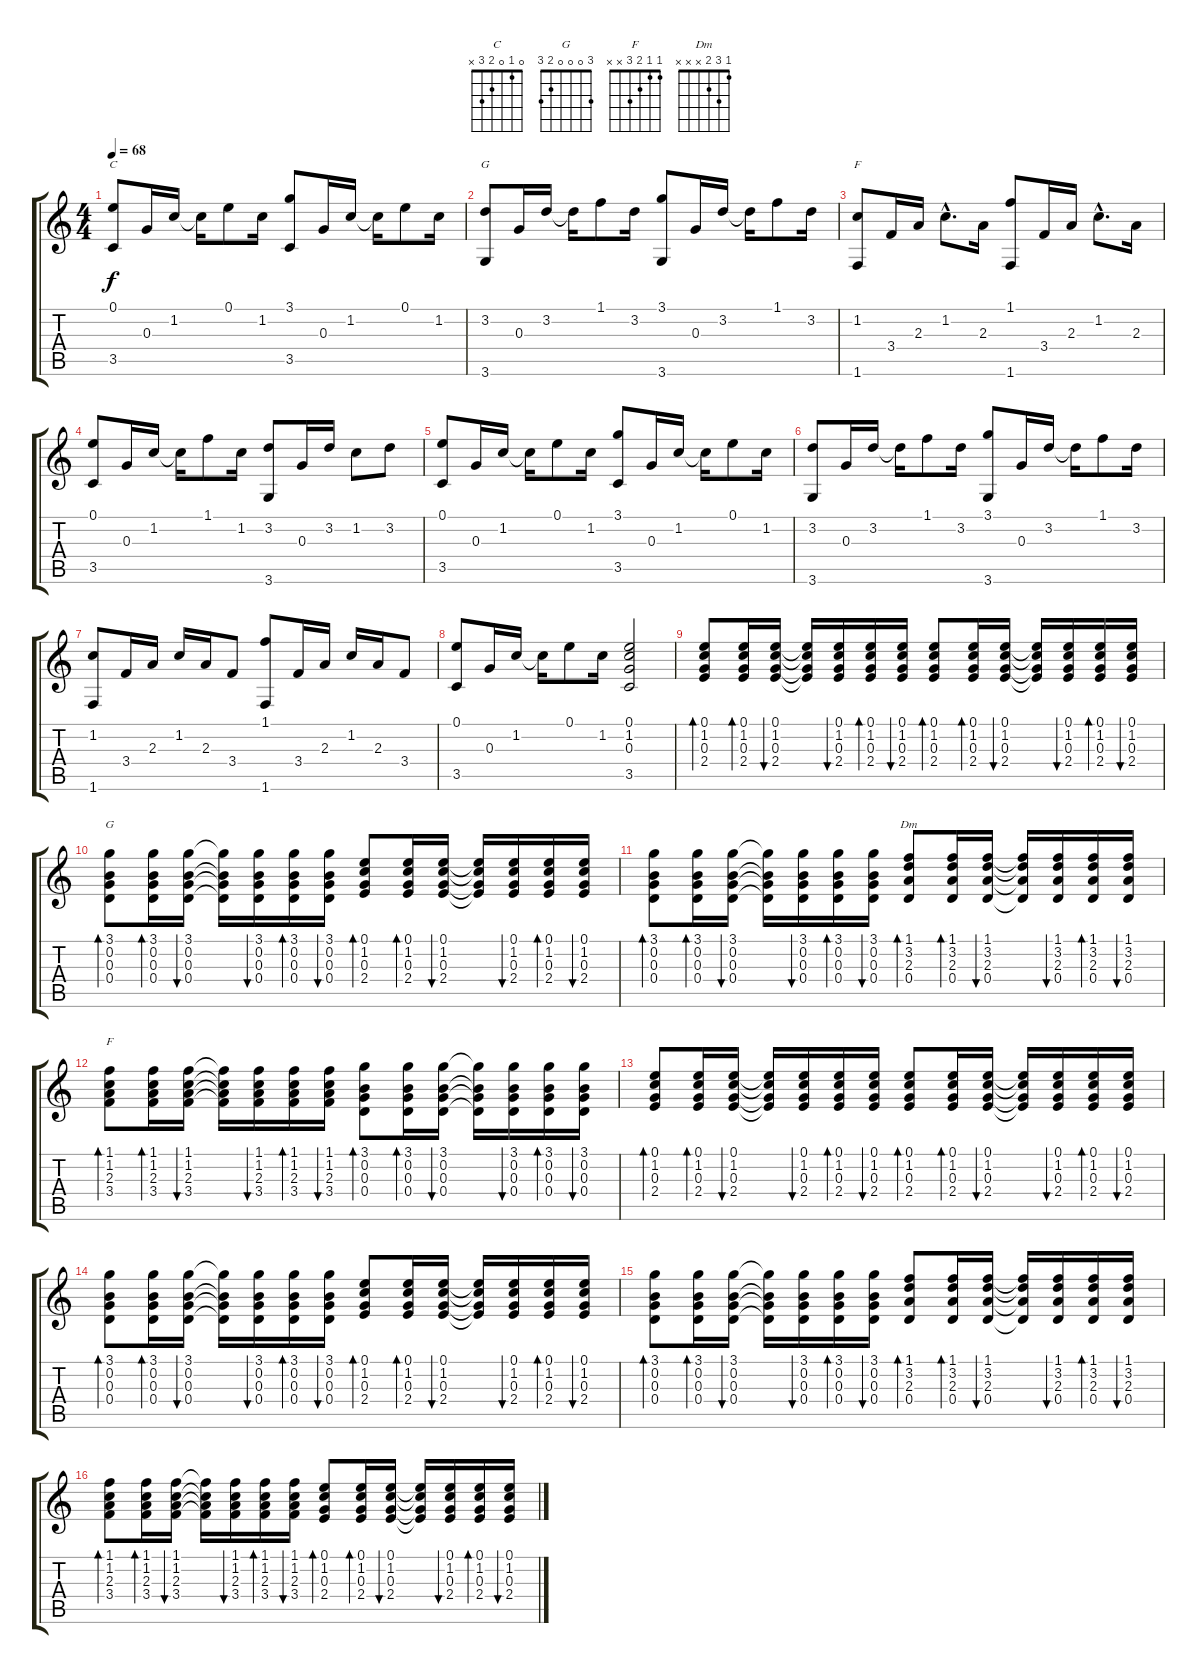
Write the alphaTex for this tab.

\track "" {instrument electricguitarclean}
\staff {score tabs}
\tuning (E4 B3 G3 D3 A2 E2) {hide}
\chord ("C" 0 1 0 2 3 x)
\chord ("G" x 3 x x 2 3)
\chord ("F" 1 x 2 3 3 1)
\chord ("G" 3 0 0 0 2 3)
\chord ("Dm" 1 3 2 x x x)
\chord ("F" 1 1 2 3 x x)
\ts (4 4)
\tempo 68
\clef g2
\ks c
(0.1 3.5).8{ch "C" dy f} 0.3.16 1.2.16 1.2{t}.16 0.1.8 1.2.16 (3.1 3.5).8 0.3.16 1.2.16 1.2{t}.16 0.1.8 1.2.16 |
(3.2 3.6).8{ch "G"} 0.3.16 3.2.16 3.2{t}.16 1.1.8 3.2.16 (3.1 3.6).8 0.3.16 3.2.16 3.2{t}.16 1.1.8 3.2.16 |
(1.2 1.6).8{ch "F"} 3.4.16 2.3.16 1.2{hac}.8{d} 2.3.16 (1.1 1.6).8 3.4.16 2.3.16 1.2{hac}.8{d} 2.3.16 |
(0.1 3.5).8 0.3.16 1.2.16 1.2{t}.16 1.1.8 1.2.16 (3.2 3.6).8 0.3.16 3.2.16 1.2.8 3.2.8 |
(0.1 3.5).8 0.3.16 1.2.16 1.2{t}.16 0.1.8 1.2.16 (3.1 3.5).8 0.3.16 1.2.16 1.2{t}.16 0.1.8 1.2.16 |
(3.2 3.6).8 0.3.16 3.2.16 3.2{t}.16 1.1.8 3.2.16 (3.1 3.6).8 0.3.16 3.2.16 3.2{t}.16 1.1.8 3.2.16 |
(1.2 1.6).8 3.4.16 2.3.16 1.2.16 2.3.16 3.4.8 (1.1 1.6).8 3.4.16 2.3.16 1.2.16 2.3.16 3.4.8 |
(0.1 3.5).8 0.3.16 1.2.16 1.2{t}.16 0.1.8 1.2.16 (0.1 1.2 0.3 3.5).2 |
(0.1 1.2 0.3 2.4).8{bd 30} (0.1 1.2 0.3 2.4).16{bd 30} (0.1 1.2 0.3 2.4).16{bu 30} (0.1{t} 1.2{t} 0.3{t} 2.4{t}).16 (0.1 1.2 0.3 2.4).16{bu 30} (0.1 1.2 0.3 2.4).16{bd 30} (0.1 1.2 0.3 2.4).16{bu 30} (0.1 1.2 0.3 2.4).8{bd 30} (0.1 1.2 0.3 2.4).16{bd 30} (0.1 1.2 0.3 2.4).16{bu 30} (0.1{t} 1.2{t} 0.3{t} 2.4{t}).16 (0.1 1.2 0.3 2.4).16{bu 30} (0.1 1.2 0.3 2.4).16{bd 30} (0.1 1.2 0.3 2.4).16{bu 30} |
(3.1 0.2 0.3 0.4).8{bd 30 ch "G"} (3.1 0.2 0.3 0.4).16{bd 30} (3.1 0.2 0.3 0.4).16{bu 30} (3.1{t} 0.2{t} 0.3{t} 0.4{t}).16 (3.1 0.2 0.3 0.4).16{bu 30} (3.1 0.2 0.3 0.4).16{bd 30} (3.1 0.2 0.3 0.4).16{bu 30} (0.1 1.2 0.3 2.4).8{bd 30} (0.1 1.2 0.3 2.4).16{bd 30} (0.1 1.2 0.3 2.4).16{bu 30} (0.1{t} 1.2{t} 0.3{t} 2.4{t}).16 (0.1 1.2 0.3 2.4).16{bu 30} (0.1 1.2 0.3 2.4).16{bd 30} (0.1 1.2 0.3 2.4).16{bu 30} |
(3.1 0.2 0.3 0.4).8{bd 30} (3.1 0.2 0.3 0.4).16{bd 30} (3.1 0.2 0.3 0.4).16{bu 30} (3.1{t} 0.2{t} 0.3{t} 0.4{t}).16 (3.1 0.2 0.3 0.4).16{bu 30} (3.1 0.2 0.3 0.4).16{bd 30} (3.1 0.2 0.3 0.4).16{bu 30} (1.1 3.2 2.3 0.4).8{bd 30 ch "Dm"} (1.1 3.2 2.3 0.4).16{bd 30} (1.1 3.2 2.3 0.4).16{bu 30} (1.1{t} 3.2{t} 2.3{t} 0.4{t}).16 (1.1 3.2 2.3 0.4).16{bu 30} (1.1 3.2 2.3 0.4).16{bd 30} (1.1 3.2 2.3 0.4).16{bu 30} |
(1.1 1.2 2.3 3.4).8{bd 30 ch "F"} (1.1 1.2 2.3 3.4).16{bd 30} (1.1 1.2 2.3 3.4).16{bu 30} (1.1{t} 1.2{t} 2.3{t} 3.4{t}).16 (1.1 1.2 2.3 3.4).16{bu 30} (1.1 1.2 2.3 3.4).16{bd 30} (1.1 1.2 2.3 3.4).16{bu 30} (3.1 0.2 0.3 0.4).8{bd 30} (3.1 0.2 0.3 0.4).16{bd 30} (3.1 0.2 0.3 0.4).16{bu 30} (3.1{t} 0.2{t} 0.3{t} 0.4{t}).16 (3.1 0.2 0.3 0.4).16{bu 30} (3.1 0.2 0.3 0.4).16{bd 30} (3.1 0.2 0.3 0.4).16{bu 30} |
(0.1 1.2 0.3 2.4).8{bd 30} (0.1 1.2 0.3 2.4).16{bd 30} (0.1 1.2 0.3 2.4).16{bu 30} (0.1{t} 1.2{t} 0.3{t} 2.4{t}).16 (0.1 1.2 0.3 2.4).16{bu 30} (0.1 1.2 0.3 2.4).16{bd 30} (0.1 1.2 0.3 2.4).16{bu 30} (0.1 1.2 0.3 2.4).8{bd 30} (0.1 1.2 0.3 2.4).16{bd 30} (0.1 1.2 0.3 2.4).16{bu 30} (0.1{t} 1.2{t} 0.3{t} 2.4{t}).16 (0.1 1.2 0.3 2.4).16{bu 30} (0.1 1.2 0.3 2.4).16{bd 30} (0.1 1.2 0.3 2.4).16{bu 30} |
(3.1 0.2 0.3 0.4).8{bd 30} (3.1 0.2 0.3 0.4).16{bd 30} (3.1 0.2 0.3 0.4).16{bu 30} (3.1{t} 0.2{t} 0.3{t} 0.4{t}).16 (3.1 0.2 0.3 0.4).16{bu 30} (3.1 0.2 0.3 0.4).16{bd 30} (3.1 0.2 0.3 0.4).16{bu 30} (0.1 1.2 0.3 2.4).8{bd 30} (0.1 1.2 0.3 2.4).16{bd 30} (0.1 1.2 0.3 2.4).16{bu 30} (0.1{t} 1.2{t} 0.3{t} 2.4{t}).16 (0.1 1.2 0.3 2.4).16{bu 30} (0.1 1.2 0.3 2.4).16{bd 30} (0.1 1.2 0.3 2.4).16{bu 30} |
(3.1 0.2 0.3 0.4).8{bd 30} (3.1 0.2 0.3 0.4).16{bd 30} (3.1 0.2 0.3 0.4).16{bu 30} (3.1{t} 0.2{t} 0.3{t} 0.4{t}).16 (3.1 0.2 0.3 0.4).16{bu 30} (3.1 0.2 0.3 0.4).16{bd 30} (3.1 0.2 0.3 0.4).16{bu 30} (1.1 3.2 2.3 0.4).8{bd 30} (1.1 3.2 2.3 0.4).16{bd 30} (1.1 3.2 2.3 0.4).16{bu 30} (1.1{t} 3.2{t} 2.3{t} 0.4{t}).16 (1.1 3.2 2.3 0.4).16{bu 30} (1.1 3.2 2.3 0.4).16{bd 30} (1.1 3.2 2.3 0.4).16{bu 30} |
(1.1 1.2 2.3 3.4).8{bd 30} (1.1 1.2 2.3 3.4).16{bd 30} (1.1 1.2 2.3 3.4).16{bu 30} (1.1{t} 1.2{t} 2.3{t} 3.4{t}).16 (1.1 1.2 2.3 3.4).16{bu 30} (1.1 1.2 2.3 3.4).16{bd 30} (1.1 1.2 2.3 3.4).16{bu 30} (0.1 1.2 0.3 2.4).8{bd 30} (0.1 1.2 0.3 2.4).16{bd 30} (0.1 1.2 0.3 2.4).16{bu 30} (0.1{t} 1.2{t} 0.3{t} 2.4{t}).16 (0.1 1.2 0.3 2.4).16{bu 30} (0.1 1.2 0.3 2.4).16{bd 30} (0.1 1.2 0.3 2.4).16{bu 30}
